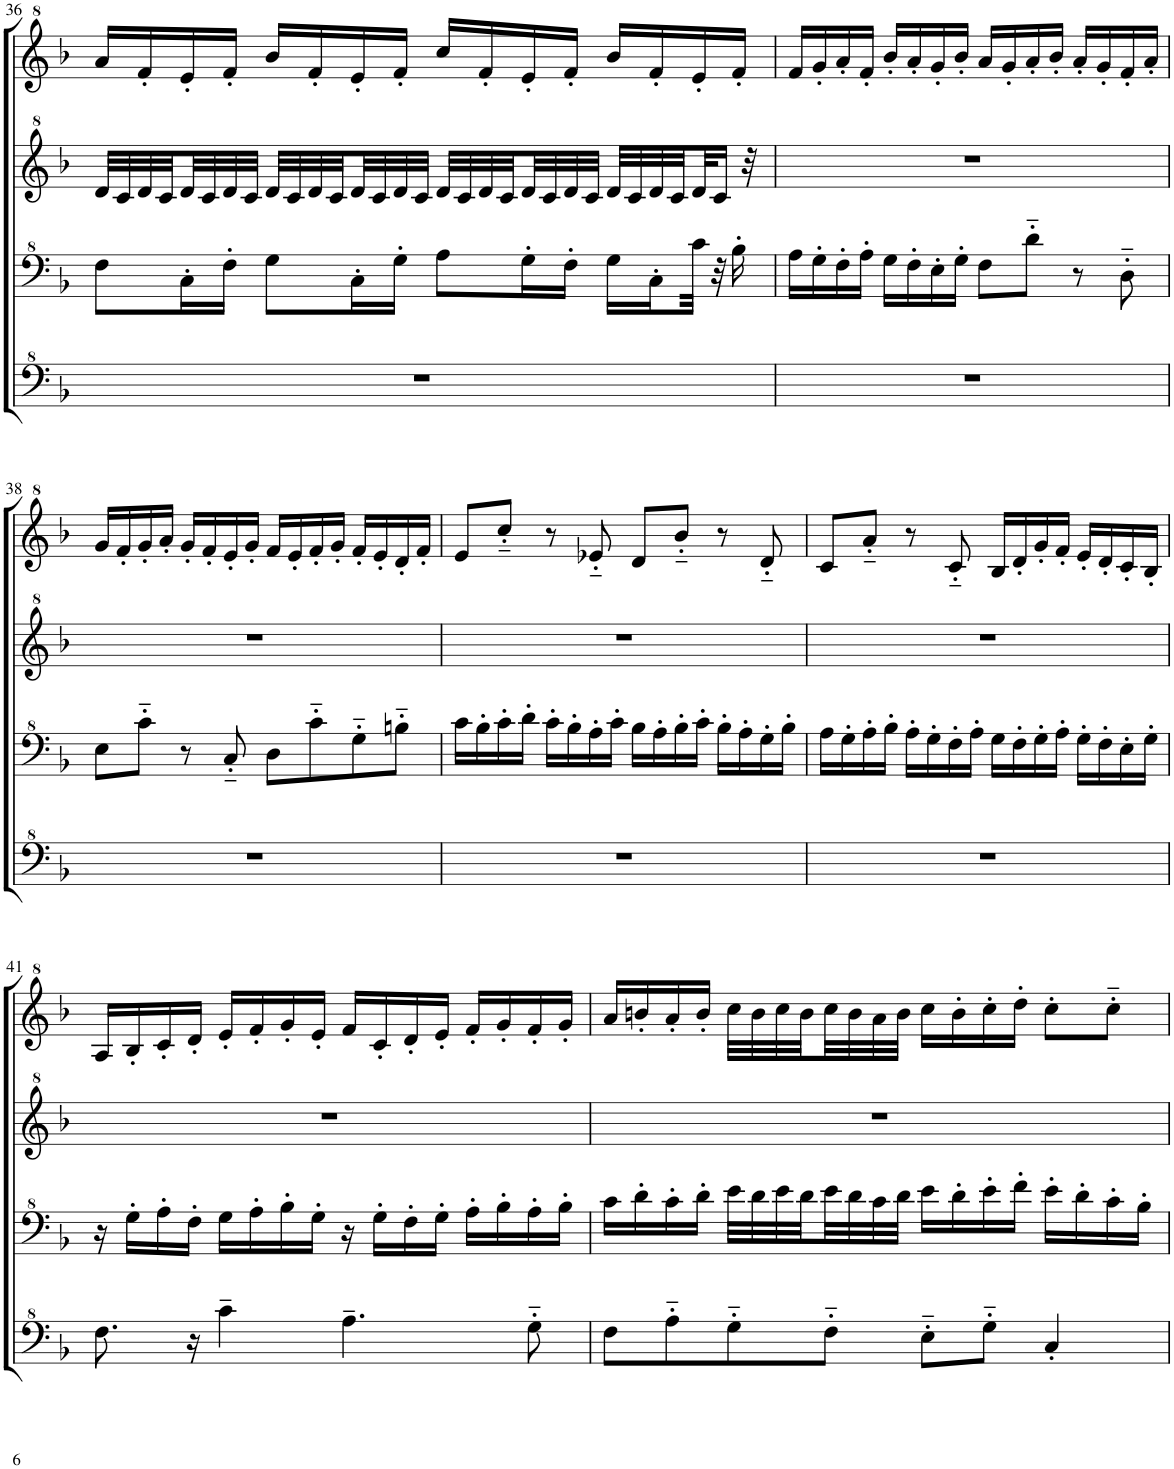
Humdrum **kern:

**kern	**kern	**kern	**kern
*part1	*part1	*part1	*part1
*staff4	*staff3	*staff2	*staff1
*I"Model III	*	*	*
!!LO:PB:g=z
*clefF^4	*clefF^4	*clefG^2	*clefG^2
*k[b-]	*k[b-]	*k[b-]	*k[b-]
*M4/4	*M4/4	*M4/4	*M4/4
=36	=36	=36	=36
1r	8f\L	32dd/LLL	16aa/LL
.	.	32cc/	.
.	.	32dd/	16ff'/
.	.	32cc/	.
.	16c'\L	32dd/	16ee'/
.	.	32cc/	.
.	16f'\JJ	32dd/	16ff'/JJ
.	.	32cc/JJJ	.
.	8g\L	32dd/LLL	16bb-/LL
.	.	32cc/	.
.	.	32dd/	16ff'/
.	.	32cc/	.
.	16c'\L	32dd/	16ee'/
.	.	32cc/	.
.	16g'\JJ	32dd/	16ff'/JJ
.	.	32cc/JJJ	.
.	8a\L	32dd/LLL	16ccc/LL
.	.	32cc/	.
.	.	32dd/	16ff'/
.	.	32cc/	.
.	16g'\L	32dd/	16ee'/
.	.	32cc/	.
.	16f'\JJ	32dd/	16ff'/JJ
.	.	32cc/JJJ	.
.	16g\LL	32dd/LLL	16bb-/LL
.	.	32cc/	.
.	16c'\	32dd/	16ff'/
.	.	32cc/	.
.	32cc\JJk	32dd/J	16ee'/
.	32r	16cc/JJ	.
.	16b-'\	.	16ff'/JJ
.	.	32r	.
=37	=37	=37	=37
1r	16a\LL	1r	16ff/LL
.	16g'\	.	16gg'/
.	16f'\	.	16aa'/
.	16a'\JJ	.	16ff'/JJ
.	16g\LL	.	16bb-'/LL
.	16f'\	.	16aa'/
.	16e'\	.	16gg'/
.	16g'\JJ	.	16bb-'/JJ
.	8f\L	.	16aa/LL
.	.	.	16gg'/
.	8dd'~\J	.	16aa'/
.	.	.	16bb-'/JJ
.	8r	.	16aa'/LL
.	.	.	16gg'/
.	8d'~\	.	16ff'/
.	.	.	16aa'/JJ
!!LO:LB:g=z
=38	=38	=38	=38
1r	8e\L	1r	16gg/LL
.	.	.	16ff'/
.	8cc'~\J	.	16gg'/
.	.	.	16aa'/JJ
.	8r	.	16gg'/LL
.	.	.	16ff'/
.	8c'~/	.	16ee'/
.	.	.	16gg'/JJ
.	8d\L	.	16ff/LL
.	.	.	16ee'/
.	8cc'~\	.	16ff'/
.	.	.	16gg'/JJ
.	8g'~\	.	16ff'/LL
.	.	.	16ee'/
.	8bn'~\J	.	16dd'/
.	.	.	16ff'/JJ
=39	=39	=39	=39
1r	16cc\LL	1r	8ee/L
.	16b-'\	.	.
.	16cc'\	.	8ccc'~/J
.	16dd'\JJ	.	.
.	16cc'\LL	.	8r
.	16b-'\	.	.
.	16a'\	.	8ee-X'~/
.	16cc'\JJ	.	.
.	16b-\LL	.	8dd/L
.	16a'\	.	.
.	16b-'\	.	8bb-'~/J
.	16cc'\JJ	.	.
.	16b-'\LL	.	8r
.	16a'\	.	.
.	16g'\	.	8dd'~/
.	16b-'\JJ	.	.
=40	=40	=40	=40
1r	16a\LL	1r	8cc/L
.	16g'\	.	.
.	16a'\	.	8aa'~/J
.	16b-'\JJ	.	.
.	16a'\LL	.	8r
.	16g'\	.	.
.	16f'\	.	8cc'~/
.	16a'\JJ	.	.
.	16g\LL	.	16b-/LL
.	16f'\	.	16dd'/
.	16g'\	.	16gg'/
.	16a'\JJ	.	16ff'/JJ
.	16g'\LL	.	16ee'/LL
.	16f'\	.	16dd'/
.	16e'\	.	16cc'/
.	16g'\JJ	.	16b-'/JJ
!!LO:LB:g=z
=41	=41	=41	=41
8.f\	16r	1r	16a/LL
.	16g'\LL	.	16b-'/
.	16a'\	.	16cc'/
16r	16f'\JJ	.	16dd'/JJ
4cc~\	16g\LL	.	16ee'/LL
.	16a'\	.	16ff'/
.	16b-'\	.	16gg'/
.	16g'\JJ	.	16ee'/JJ
4.a~\	16r	.	16ff/LL
.	16g'\LL	.	16cc'/
.	16f'\	.	16dd'/
.	16g'\JJ	.	16ee'/JJ
.	16a'\LL	.	16ff'/LL
.	16b-'\	.	16gg'/
8g'~\	16a'\	.	16ff'/
.	16b-'\JJ	.	16gg'/JJ
=42	=42	=42	=42
8f\L	16cc\LL	1r	16aa/LL
.	16dd'\	.	16bbn'/
8a'~\	16cc'\	.	16aa'/
.	16dd'\JJ	.	16bb'/JJ
8g'~\	32ee\LLL	.	32ccc\LLL
.	32dd\	.	32bb\
.	32ee\	.	32ccc\
.	32dd\	.	32bb\
8f'~\J	32ee\	.	32ccc\
.	32dd\	.	32bb\
.	32cc\	.	32aa\
.	32dd\JJJ	.	32bb\JJJ
8e'~\L	16ee\LL	.	16ccc\LL
.	16dd'\	.	16bb'\
8g'~\J	16ee'\	.	16ccc'\
.	16ff'\JJ	.	16ddd'\JJ
4c'/	16ee'\LL	.	8ccc'\L
.	16dd'\	.	.
.	16cc'\	.	8ccc'~\J
.	16b-'\JJ	.	.
=	=	=	=
*-	*-	*-	*-
